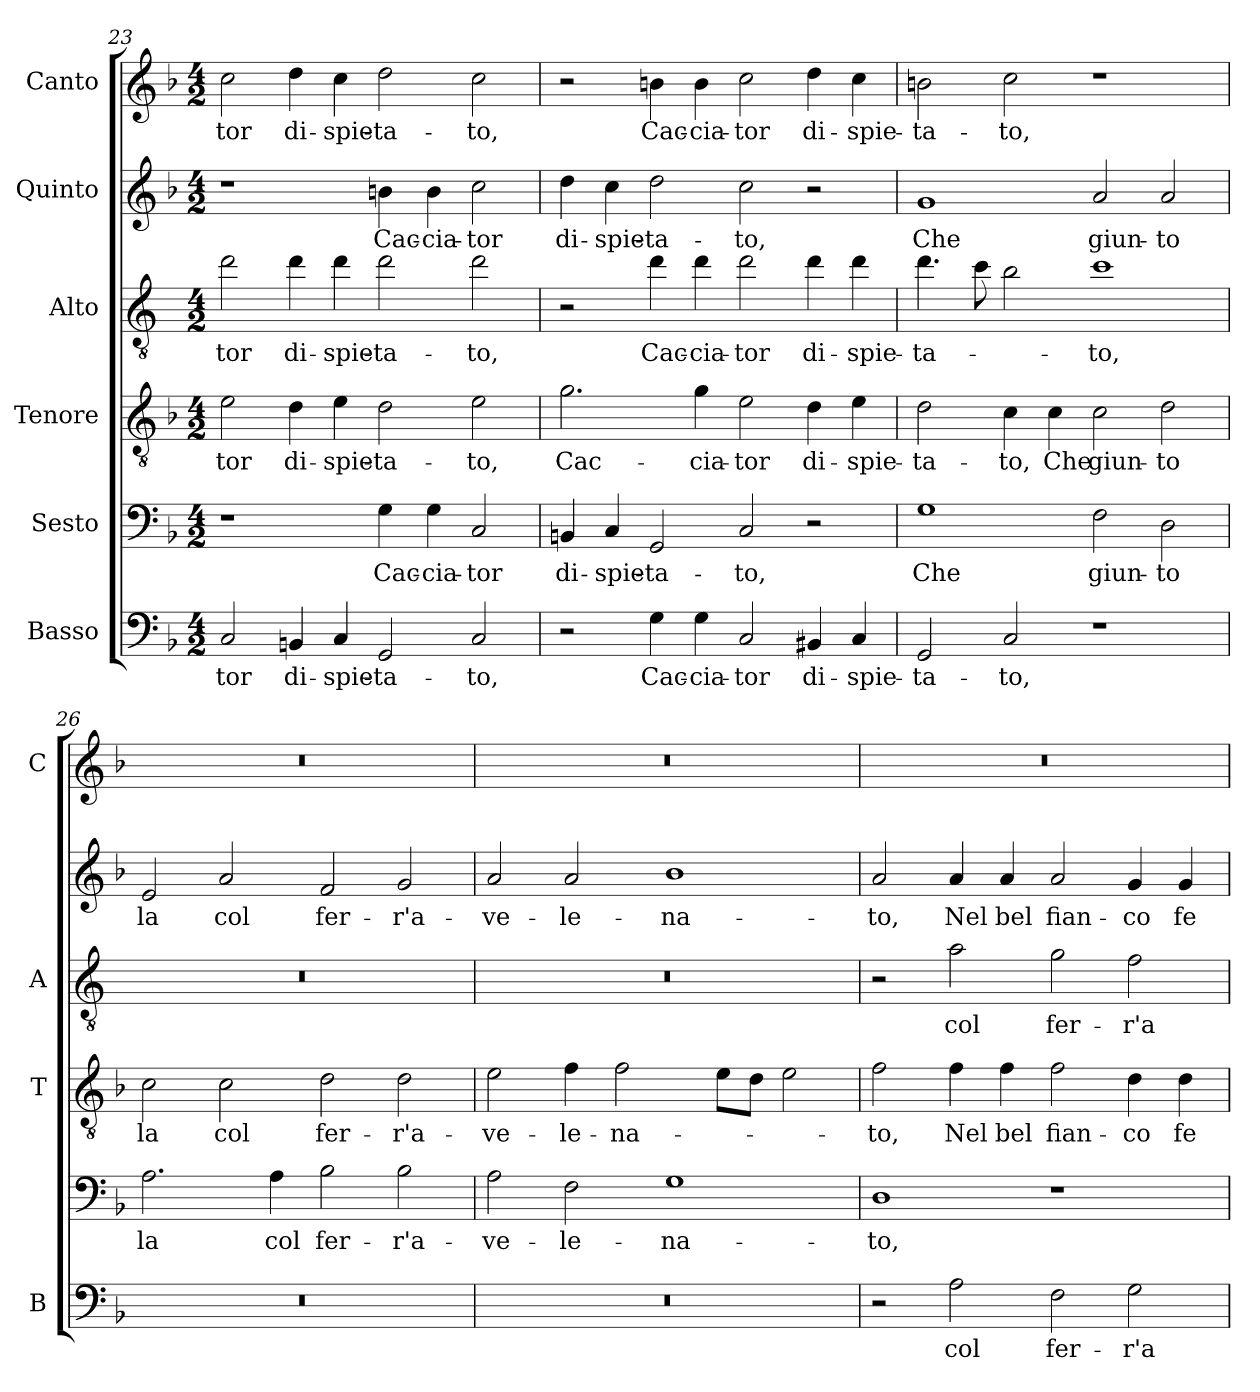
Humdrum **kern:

**kern	**text	**kern	**text	**kern	**text	**kern	**text	**kern	**text	**kern	**text
*part6	*part6	*part5	*part5	*part4	*part4	*part3	*part3	*part2	*part2	*part1	*part1
*staff6	*staff6	*staff5	*staff5	*staff4	*staff4	*staff3	*staff3	*staff2	*staff2	*staff1	*staff1
*I"Basso	*	*I"Sesto	*	*I"Tenore	*	*I"Alto	*	*I"Quinto	*	*I"Canto	*
*I'B	*	*	*	*I'T	*	*I'A	*	*	*	*I'C	*
*clefF4	*	*clefF4	*	*clefGv2	*	*clefGv2	*	*clefG2	*	*clefG2	*
*	*	*	*	*	*	*ITrd4c7	*	*	*	*	*
*k[b-]	*	*k[b-]	*	*k[b-]	*	*k[b-]	*	*k[b-]	*	*k[b-]	*
*F:	*	*F:	*	*F:	*	*F:	*	*F:	*	*F:	*
*M4/2	*	*M4/2	*	*M4/2	*	*M4/2	*	*M4/2	*	*M4/2	*
=23	=23	=23	=23	=23	=23	=23	=23	=23	=23	=23	=23
!	!LO:LY:b	!	!	!	!LO:LY:b	!	!LO:LY:b	!	!	!	!LO:LY:b
2C/	-tor	1r	.	2e\	-tor	2g\	-tor	1r	.	2cc\	-tor
!	!LO:LY:b	!	!	!	!LO:LY:b	!	!LO:LY:b	!	!	!	!LO:LY:b
4BBn/	di-	.	.	4d\	di-	4g\	di-	.	.	4dd\	di-
!	!LO:LY:b	!	!	!	!LO:LY:b	!	!LO:LY:b	!	!	!	!LO:LY:b
4C/	-spie-	.	.	4e\	-spie-	4g\	-spie-	.	.	4cc\	-spie-
!	!LO:LY:b	!	!LO:LY:b	!	!LO:LY:b	!	!LO:LY:b	!	!LO:LY:b	!	!LO:LY:b
2GG/	-ta-	4G\	Cac-	2d\	-ta-	2g\	-ta-	4bn\	Cac-	2dd\	-ta-
!	!	!	!LO:LY:b	!	!	!	!	!	!LO:LY:b	!	!
.	.	4G\	-cia-	.	.	.	.	4b\	-cia-	.	.
!	!LO:LY:b	!	!LO:LY:b	!	!LO:LY:b	!	!LO:LY:b	!	!LO:LY:b	!	!LO:LY:b
2C/	-to,	2C/	-tor	2e\	-to,	2g\	-to,	2cc\	-tor	2cc\	-to,
!!LO:PB:g=z
=24	=24	=24	=24	=24	=24	=24	=24	=24	=24	=24	=24
!	!	!	!LO:LY:b	!	!LO:LY:b	!	!	!	!LO:LY:b	!	!
2r	.	4BBn/	di-	2.g\	Cac-	2r	.	4dd\	di-	2r	.
!	!	!	!LO:LY:b	!	!	!	!	!	!LO:LY:b	!	!
.	.	4C/	-spie-	.	.	.	.	4cc\	-spie-	.	.
!	!LO:LY:b	!	!LO:LY:b	!	!	!	!LO:LY:b	!	!LO:LY:b	!	!LO:LY:b
4G\	Cac-	2GG/	-ta-	.	.	4g\	Cac-	2dd\	-ta-	4bn\	Cac-
!	!LO:LY:b	!	!	!	!LO:LY:b	!	!LO:LY:b	!	!	!	!LO:LY:b
4G\	-cia-	.	.	4g\	-cia-	4g\	-cia-	.	.	4b\	-cia-
!	!LO:LY:b	!	!LO:LY:b	!	!LO:LY:b	!	!LO:LY:b	!	!LO:LY:b	!	!LO:LY:b
2C/	-tor	2C/	-to,	2e\	-tor	2g\	-tor	2cc\	-to,	2cc\	-tor
!	!LO:LY:b	!	!	!	!LO:LY:b	!	!LO:LY:b	!	!	!	!LO:LY:b
4BB#X/	di-	2r	.	4d\	di-	4g\	di-	2r	.	4dd\	di-
!	!LO:LY:b	!	!	!	!LO:LY:b	!	!LO:LY:b	!	!	!	!LO:LY:b
4C/	-spie-	.	.	4e\	-spie-	4g\	-spie-	.	.	4cc\	-spie-
=25	=25	=25	=25	=25	=25	=25	=25	=25	=25	=25	=25
!	!LO:LY:b	!	!LO:LY:b	!	!LO:LY:b	!	!LO:LY:b	!	!LO:LY:b	!	!LO:LY:b
2GG/	-ta-	1G	Che	2d\	-ta-	4.g\	-ta-	1g	Che	2bn\	-ta-
.	.	.	.	.	.	8f\	.	.	.	.	.
!	!LO:LY:b	!	!	!	!LO:LY:b	!	!	!	!	!	!LO:LY:b
2C/	-to,	.	.	4c\	-to,	2e\	.	.	.	2cc\	-to,
!	!	!	!	!	!LO:LY:b	!	!	!	!	!	!
.	.	.	.	4c\	Che	.	.	.	.	.	.
!	!	!	!LO:LY:b	!	!LO:LY:b	!	!LO:LY:b	!	!LO:LY:b	!	!
1r	.	2F\	giun-	2c\	giun-	1f	-to,	2a/	giun-	1r	.
!	!	!	!LO:LY:b	!	!LO:LY:b	!	!	!	!LO:LY:b	!	!
.	.	2D\	-to	2d\	-to	.	.	2a/	-to	.	.
=26	=26	=26	=26	=26	=26	=26	=26	=26	=26	=26	=26
!	!	!	!LO:LY:b	!	!LO:LY:b	!	!	!	!LO:LY:b	!	!
0r	.	2.A\	la	2c\	la	0r	.	2e/	la	0r	.
!	!	!	!	!	!LO:LY:b	!	!	!	!LO:LY:b	!	!
.	.	.	.	2c\	col	.	.	2a/	col	.	.
!	!	!	!LO:LY:b	!	!	!	!	!	!	!	!
.	.	4A\	col	.	.	.	.	.	.	.	.
!	!	!	!LO:LY:b	!	!LO:LY:b	!	!	!	!LO:LY:b	!	!
.	.	2B-\	fer-	2d\	fer-	.	.	2f/	fer-	.	.
!	!	!	!LO:LY:b	!	!LO:LY:b	!	!	!	!LO:LY:b	!	!
.	.	2B-\	-r'a-	2d\	-r'a-	.	.	2g/	-r'a-	.	.
=27	=27	=27	=27	=27	=27	=27	=27	=27	=27	=27	=27
!	!	!	!LO:LY:b	!	!LO:LY:b	!	!	!	!LO:LY:b	!	!
0r	.	2A\	-ve-	2e\	-ve-	0r	.	2a/	-ve-	0r	.
!	!	!	!LO:LY:b	!	!LO:LY:b	!	!	!	!LO:LY:b	!	!
.	.	2F\	-le-	4f\	-le-	.	.	2a/	-le-	.	.
!	!	!	!	!	!LO:LY:b	!	!	!	!	!	!
.	.	.	.	2f\	-na-	.	.	.	.	.	.
!	!	!	!LO:LY:b	!	!	!	!	!	!LO:LY:b	!	!
.	.	1G	-na-	.	.	.	.	1b-	-na-	.	.
.	.	.	.	8e\L	.	.	.	.	.	.	.
.	.	.	.	8d\J	.	.	.	.	.	.	.
.	.	.	.	2e\	.	.	.	.	.	.	.
!!LO:LB:g=z
=28	=28	=28	=28	=28	=28	=28	=28	=28	=28	=28	=28
!	!	!	!LO:LY:b	!	!LO:LY:b	!	!	!	!LO:LY:b	!	!
2r	.	1D	-to,	2f\	-to,	2r	.	2a/	-to,	0r	.
!	!LO:LY:b	!	!	!	!LO:LY:b	!	!LO:LY:b	!	!LO:LY:b	!	!
2A\	col	.	.	4f\	Nel	2d\	col	4a/	Nel	.	.
!	!	!	!	!	!LO:LY:b	!	!	!	!LO:LY:b	!	!
.	.	.	.	4f\	bel	.	.	4a/	bel	.	.
!	!LO:LY:b	!	!	!	!LO:LY:b	!	!LO:LY:b	!	!LO:LY:b	!	!
2F\	fer-	1r	.	2f\	fian-	2c\	fer-	2a/	fian-	.	.
!	!LO:LY:b	!	!	!	!LO:LY:b	!	!LO:LY:b	!	!LO:LY:b	!	!
2G\	-r'a-	.	.	4d\	-co	2B-\	-r'a-	4g/	-co	.	.
!	!	!	!	!	!LO:LY:b	!	!	!	!LO:LY:b	!	!
.	.	.	.	4d\	fe-	.	.	4g/	fe-	.	.
=	=	=	=	=	=	=	=	=	=	=	=
*-	*-	*-	*-	*-	*-	*-	*-	*-	*-	*-	*-
